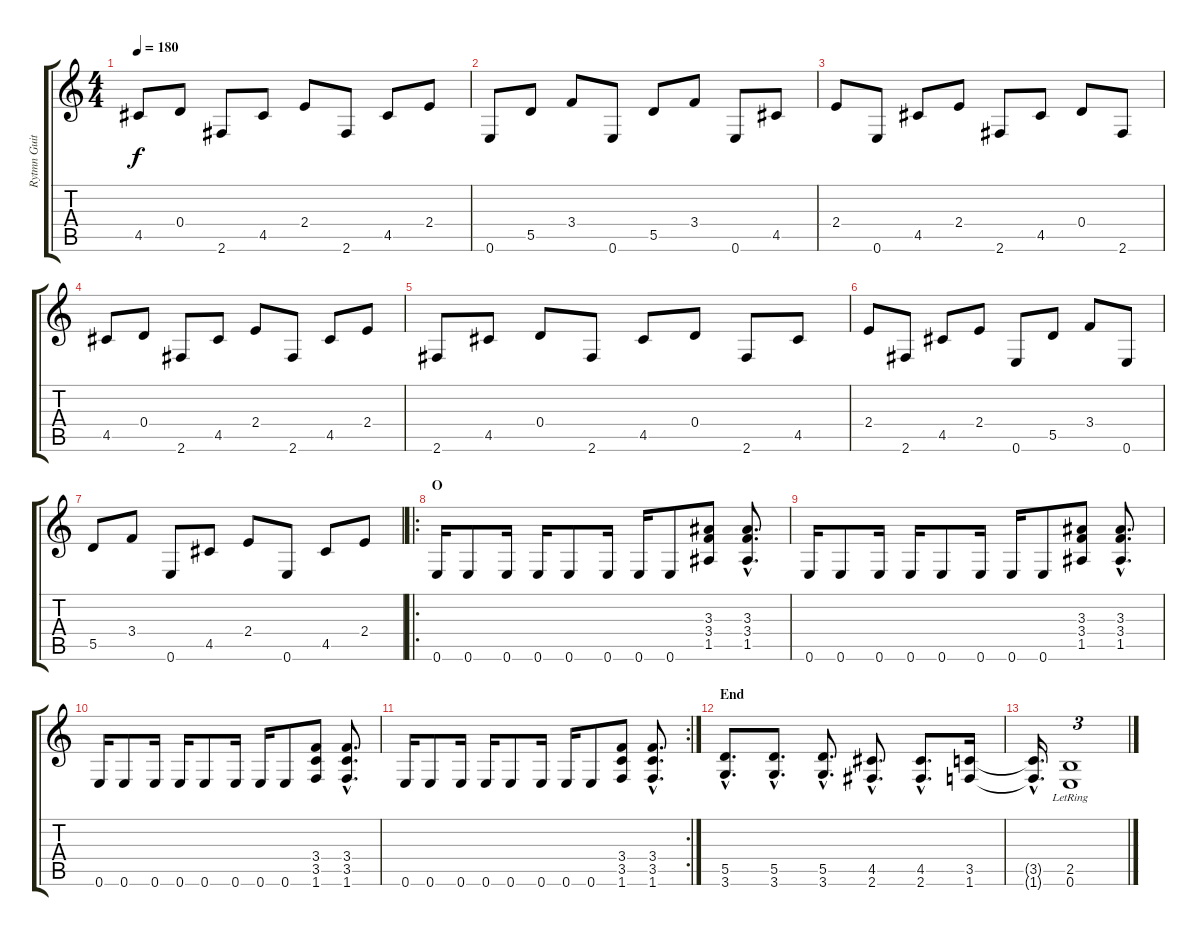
\track ("Rytmn Guitar" "Rytmn Guit") {instrument overdrivenguitar}
\staff {score tabs}
\tuning (E4 B3 G3 D3 A2 E2) {hide}
\ts (4 4)
\tempo 180
\clef g2
\ks c
4.5.8{dy f} 0.4.8 2.6.8 4.5.8 2.4.8 2.6.8 4.5.8 2.4.8 |
0.6.8 5.5.8 3.4.8 0.6.8 5.5.8 3.4.8 0.6.8 4.5.8 |
2.4.8 0.6.8 4.5.8 2.4.8 2.6.8 4.5.8 0.4.8 2.6.8 |
4.5.8 0.4.8 2.6.8 4.5.8 2.4.8 2.6.8 4.5.8 2.4.8 |
2.6.8 4.5.8 0.4.8 2.6.8 4.5.8 0.4.8 2.6.8 4.5.8 |
2.4.8 2.6.8 4.5.8 2.4.8 0.6.8 5.5.8 3.4.8 0.6.8 |
5.5.8 3.4.8 0.6.8 4.5.8 2.4.8 0.6.8 4.5.8 2.4.8 |
\ro
\section ("" "O")
0.6.16 0.6.8 0.6.16 0.6.16 0.6.8 0.6.16 0.6.16 0.6.8 (3.3 3.4 1.5).8 (3.3{hac} 3.4{hac} 1.5{hac}).8{d} |
0.6.16 0.6.8 0.6.16 0.6.16 0.6.8 0.6.16 0.6.16 0.6.8 (3.3 3.4 1.5).8 (3.3{hac} 3.4{hac} 1.5{hac}).8{d} |
0.6.16 0.6.8 0.6.16 0.6.16 0.6.8 0.6.16 0.6.16 0.6.8 (3.4 3.5 1.6).8 (3.4{hac} 3.5{hac} 1.6{hac}).8{d} |
\rc 2
0.6.16 0.6.8 0.6.16 0.6.16 0.6.8 0.6.16 0.6.16 0.6.8 (3.4 3.5 1.6).8 (3.4{hac} 3.5{hac} 1.6{hac}).8{d} |
\section ("" "End")
(5.5{hac} 3.6{hac}).8{d} (5.5{hac} 3.6{hac}).8{d} (5.5{hac} 3.6{hac}).8{d} (4.5{hac} 2.6{hac}).8{d} (4.5{hac} 2.6{hac}).8{d} (3.5 1.6).16 |
(3.5{hac t} 1.6{hac t}).16{d} (2.5{lr} 0.6).1{tu (3 2)}
